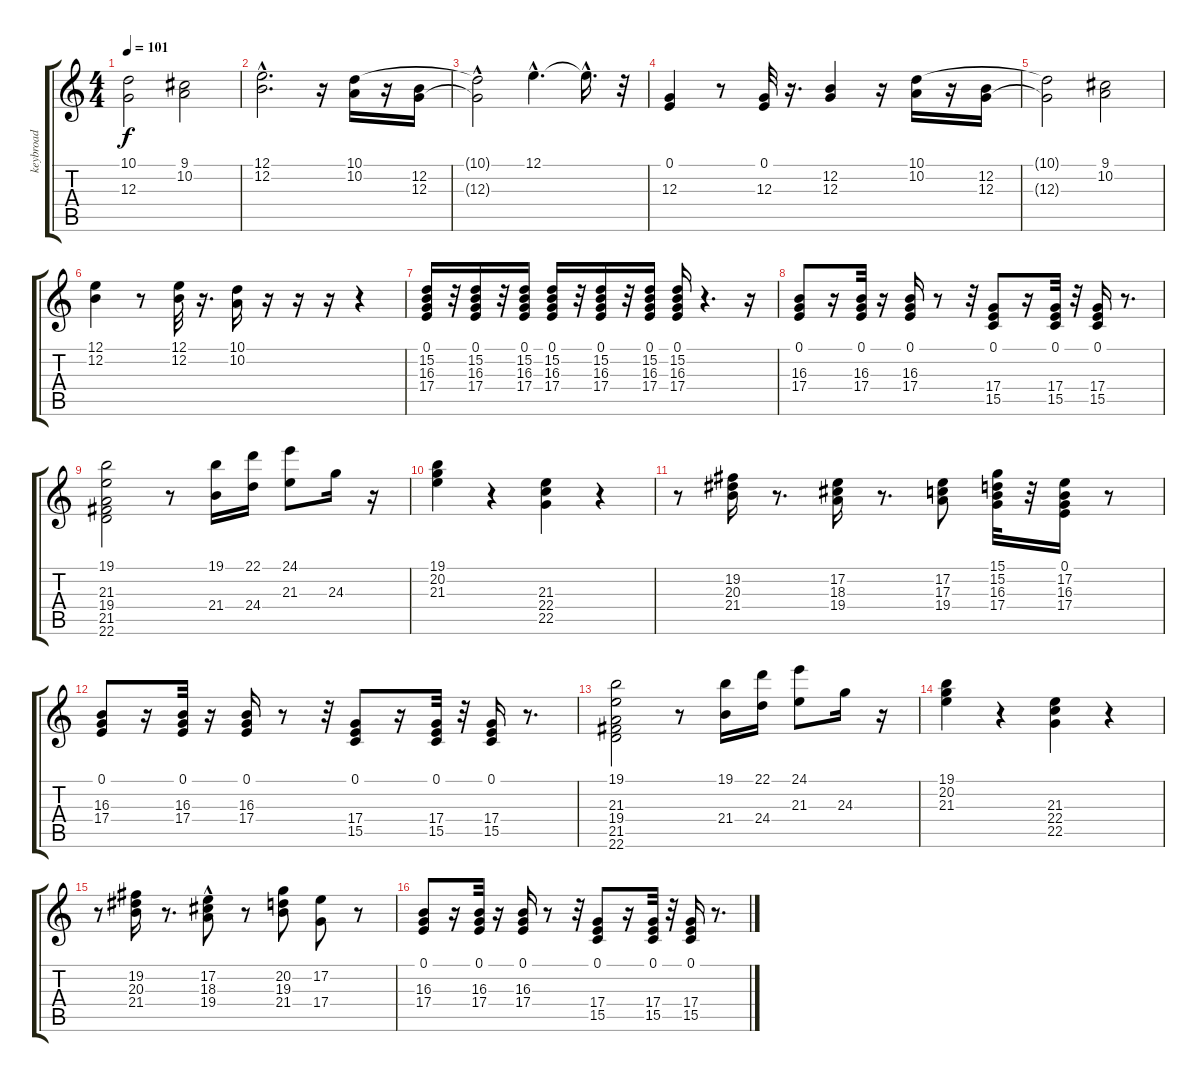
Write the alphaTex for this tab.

\track ("keybroad" "keybroad") {instrument brasssection}
\staff {score tabs}
\tuning (E4 B3 G3 D3 A2 E2) {hide}
\ts (4 4)
\tempo 101
\clef g2
\ks c
(10.1{t} 12.3{t}).2{dy f} (9.1 10.2).2 |
(12.1{hac} 12.2{hac}).2{d} r.16 (10.1 10.2).16 r.16 (12.2 12.3).16 |
(10.1{t} 12.3{hac t}).2 12.1{hac}.4{d} 12.1{hac t}.16{d} r.32 |
(0.1 12.3).4 r.8 (0.1 12.3).32 r.16{d} (12.2 12.3).4 r.16 (10.1 10.2).16 r.16 (12.2 12.3).16 |
(10.1{t} 12.3{t}).2 (9.1 10.2).2 |
(12.1 12.2).4 r.8 (12.1 12.2).32 r.16{d} (10.1 10.2).16 r.16 r.16 r.16 r.4 |
(0.1 15.2 16.3 17.4).16 r.32 (0.1 15.2 16.3 17.4).16 r.32 (0.1 15.2 16.3 17.4).16 (0.1 15.2 16.3 17.4).16 r.32 (0.1 15.2 16.3 17.4).16 r.32 (0.1 15.2 16.3 17.4).16 (0.1 15.2 16.3 17.4).16 r.4{d} r.16 |
(0.1 16.3 17.4).8 r.16 (0.1 16.3 17.4).32 r.16 (0.1 16.3 17.4).16 r.8 r.32 (0.1 17.4 15.5).8 r.16 (0.1 17.4 15.5).32 r.32 (0.1 17.4 15.5).16 r.8{d} |
(19.1 21.3 19.4 21.5 22.6).2 r.8 (19.1 21.4).16 (22.1 24.4).16 (24.1 21.3).8 24.3.16 r.16 |
(19.1 20.2 21.3).4 r.4 (21.3 22.4 22.5).4 r.4 |
r.8 (19.2 20.3 21.4).16 r.8{d} (17.2 18.3 19.4).16 r.8{d} (17.2 17.3 19.4).8 (15.1 15.2 16.3 17.4).32 r.32 (0.1 17.2 16.3 17.4).16 r.8 |
(0.1 16.3 17.4).8 r.16 (0.1 16.3 17.4).32 r.16 (0.1 16.3 17.4).16 r.8 r.32 (0.1 17.4 15.5).8 r.16 (0.1 17.4 15.5).32 r.32 (0.1 17.4 15.5).16 r.8{d} |
(19.1 21.3 19.4 21.5 22.6).2 r.8 (19.1 21.4).16 (22.1 24.4).16 (24.1 21.3).8 24.3.16 r.16 |
(19.1 20.2 21.3).4 r.4 (21.3 22.4 22.5).4 r.4 |
r.8 (19.2 20.3 21.4).16 r.8{d} (17.2 18.3{hac} 19.4).8 r.8 (20.2 19.3 21.4).8 (17.2 17.4).8 r.8 |
(0.1 16.3 17.4).8 r.16 (0.1 16.3 17.4).32 r.16 (0.1 16.3 17.4).16 r.8 r.32 (0.1 17.4 15.5).8 r.16 (0.1 17.4 15.5).32 r.32 (0.1 17.4 15.5).16 r.8{d}
